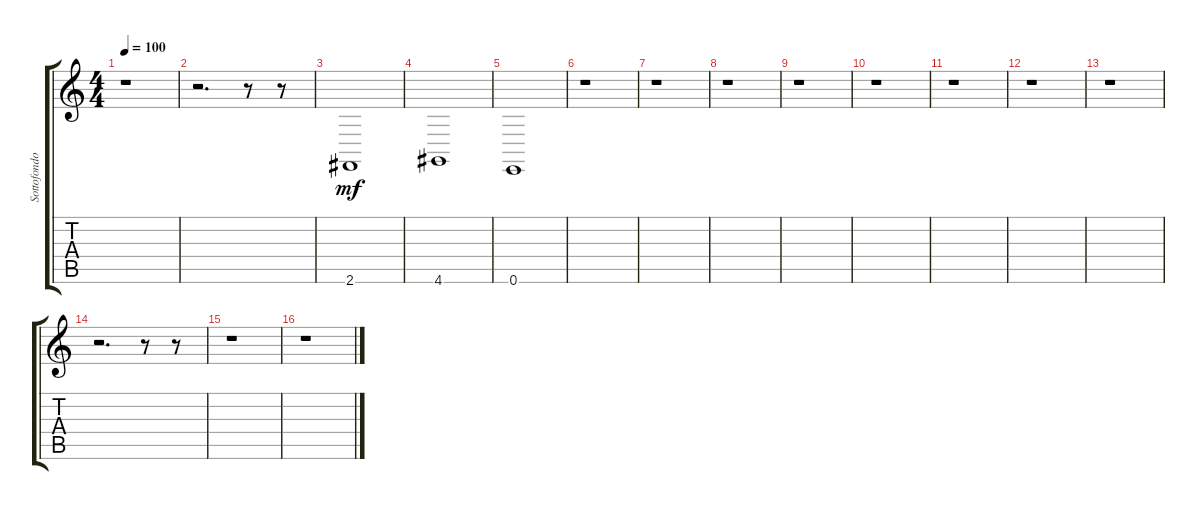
\track ("Sottofondo2" "Sottofondo") {instrument clavinet}
\staff {score tabs}
\tuning (E4 B3 G3 D3 A2 E2) {hide}
\ts (4 4)
\tempo 100
\clef g2
\ks c
r.1{dy mf} |
r.2{d} r.8 r.8 |
2.6.1 |
4.6.1 |
0.6.1 |
r.1 |
r.1 |
r.1 |
r.1 |
r.1 |
r.1 |
r.1 |
r.1 |
r.2{d} r.8 r.8 |
r.1 |
r.1
